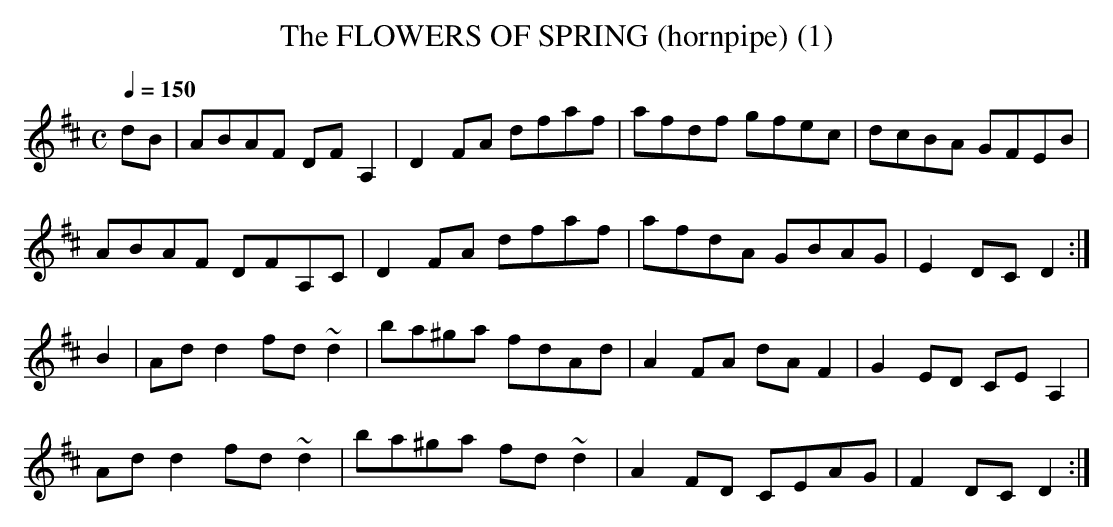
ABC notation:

X:1
T:FLOWERS OF SPRING (hornpipe) (1), The
Q:1/4=150
L:1/8
M:C
K:D
dB|ABAF DFA,2|D2FA dfaf|afdf gfec|dcBA GFEB|
ABAF DFA,C|D2FA dfaf|afdA GBAG|E2DC D2 :|
B2|Add2 fd~d2|ba^ga fdAd|A2FA dAF2|G2ED CEA,2|
Add2 fd~d2|ba^ga fd~d2|A2FD CEAG|F2DC D2 :|
